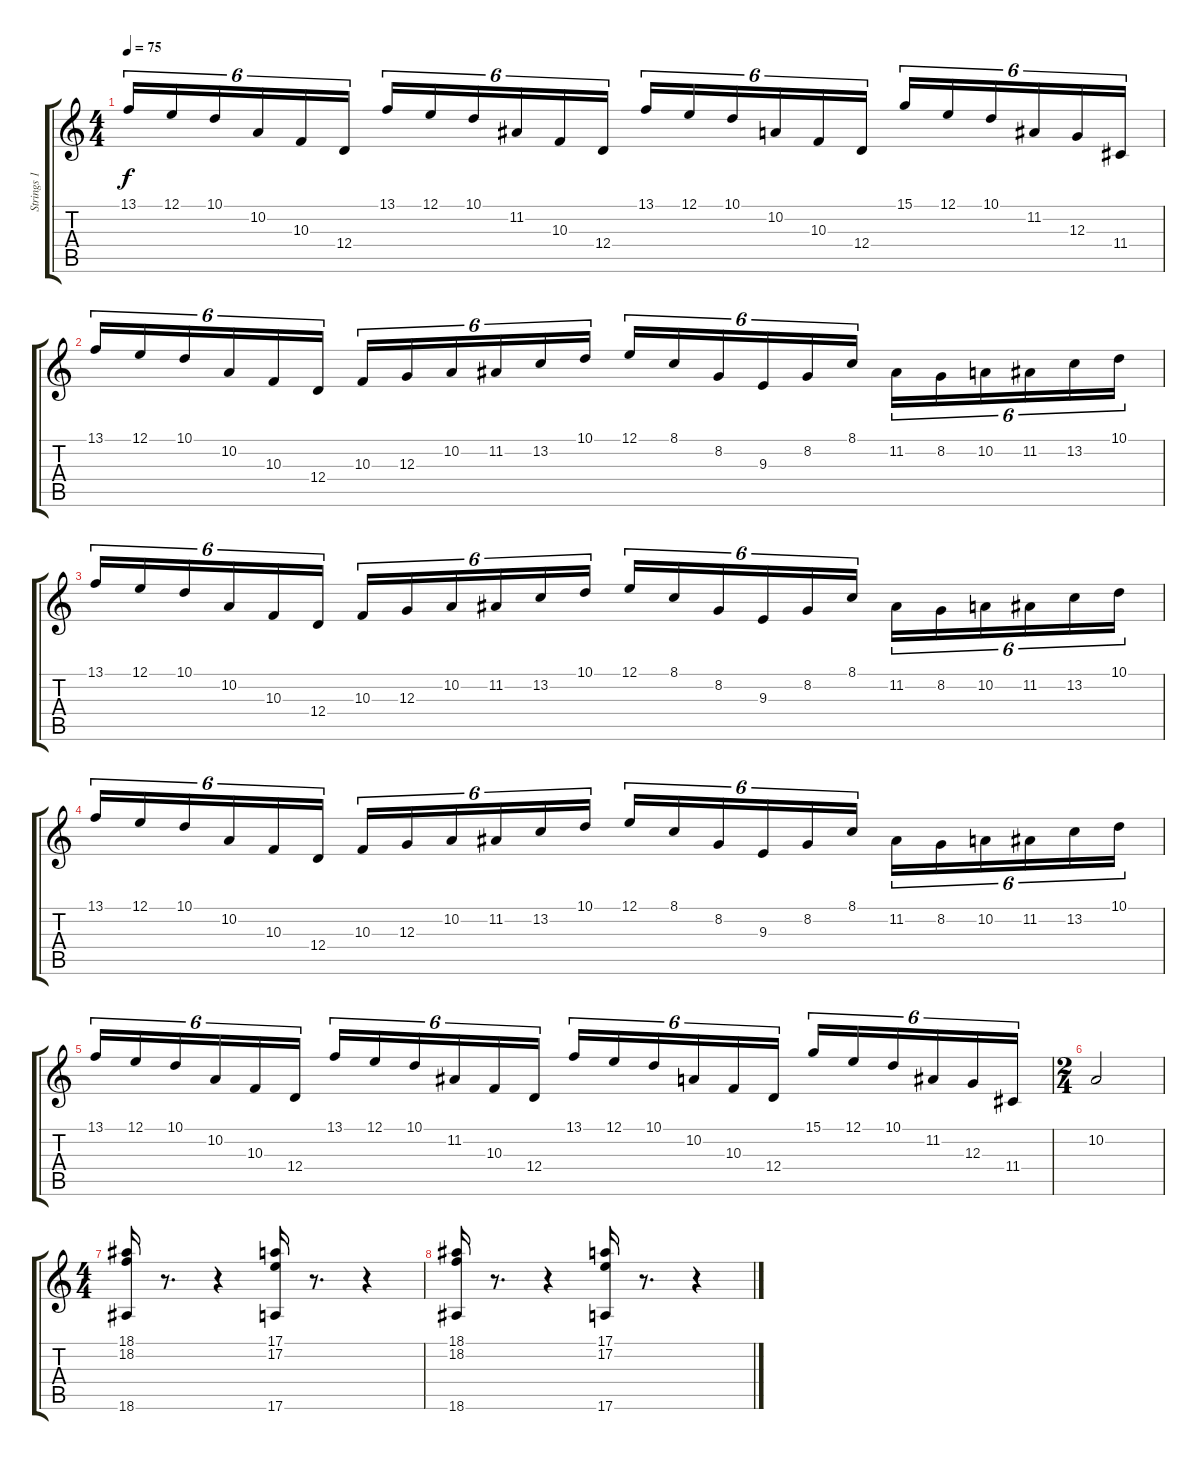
\track ("Strings 1" "Strings 1") {instrument stringensemble1}
\staff {score tabs}
\tuning (E4 B3 G3 D3 A2 E2) {hide}
\ts (4 4)
\tempo 75
\clef g2
\ks c
13.1.16{tu (6 4) dy f} 12.1.16{tu (6 4)} 10.1.16{tu (6 4)} 10.2.16{tu (6 4)} 10.3.16{tu (6 4)} 12.4.16{tu (6 4)} 13.1.16{tu (6 4)} 12.1.16{tu (6 4)} 10.1.16{tu (6 4)} 11.2.16{tu (6 4)} 10.3.16{tu (6 4)} 12.4.16{tu (6 4)} 13.1.16{tu (6 4)} 12.1.16{tu (6 4)} 10.1.16{tu (6 4)} 10.2.16{tu (6 4)} 10.3.16{tu (6 4)} 12.4.16{tu (6 4)} 15.1.16{tu (6 4)} 12.1.16{tu (6 4)} 10.1.16{tu (6 4)} 11.2.16{tu (6 4)} 12.3.16{tu (6 4)} 11.4.16{tu (6 4)} |
13.1.16{tu (6 4)} 12.1.16{tu (6 4)} 10.1.16{tu (6 4)} 10.2.16{tu (6 4)} 10.3.16{tu (6 4)} 12.4.16{tu (6 4)} 10.3.16{tu (6 4)} 12.3.16{tu (6 4)} 10.2.16{tu (6 4)} 11.2.16{tu (6 4)} 13.2.16{tu (6 4)} 10.1.16{tu (6 4)} 12.1.16{tu (6 4)} 8.1.16{tu (6 4)} 8.2.16{tu (6 4)} 9.3.16{tu (6 4)} 8.2.16{tu (6 4)} 8.1.16{tu (6 4)} 11.2.16{tu (6 4)} 8.2.16{tu (6 4)} 10.2.16{tu (6 4)} 11.2.16{tu (6 4)} 13.2.16{tu (6 4)} 10.1.16{tu (6 4)} |
13.1.16{tu (6 4)} 12.1.16{tu (6 4)} 10.1.16{tu (6 4)} 10.2.16{tu (6 4)} 10.3.16{tu (6 4)} 12.4.16{tu (6 4)} 10.3.16{tu (6 4)} 12.3.16{tu (6 4)} 10.2.16{tu (6 4)} 11.2.16{tu (6 4)} 13.2.16{tu (6 4)} 10.1.16{tu (6 4)} 12.1.16{tu (6 4)} 8.1.16{tu (6 4)} 8.2.16{tu (6 4)} 9.3.16{tu (6 4)} 8.2.16{tu (6 4)} 8.1.16{tu (6 4)} 11.2.16{tu (6 4)} 8.2.16{tu (6 4)} 10.2.16{tu (6 4)} 11.2.16{tu (6 4)} 13.2.16{tu (6 4)} 10.1.16{tu (6 4)} |
13.1.16{tu (6 4)} 12.1.16{tu (6 4)} 10.1.16{tu (6 4)} 10.2.16{tu (6 4)} 10.3.16{tu (6 4)} 12.4.16{tu (6 4)} 10.3.16{tu (6 4)} 12.3.16{tu (6 4)} 10.2.16{tu (6 4)} 11.2.16{tu (6 4)} 13.2.16{tu (6 4)} 10.1.16{tu (6 4)} 12.1.16{tu (6 4)} 8.1.16{tu (6 4)} 8.2.16{tu (6 4)} 9.3.16{tu (6 4)} 8.2.16{tu (6 4)} 8.1.16{tu (6 4)} 11.2.16{tu (6 4)} 8.2.16{tu (6 4)} 10.2.16{tu (6 4)} 11.2.16{tu (6 4)} 13.2.16{tu (6 4)} 10.1.16{tu (6 4)} |
13.1.16{tu (6 4)} 12.1.16{tu (6 4)} 10.1.16{tu (6 4)} 10.2.16{tu (6 4)} 10.3.16{tu (6 4)} 12.4.16{tu (6 4)} 13.1.16{tu (6 4)} 12.1.16{tu (6 4)} 10.1.16{tu (6 4)} 11.2.16{tu (6 4)} 10.3.16{tu (6 4)} 12.4.16{tu (6 4)} 13.1.16{tu (6 4)} 12.1.16{tu (6 4)} 10.1.16{tu (6 4)} 10.2.16{tu (6 4)} 10.3.16{tu (6 4)} 12.4.16{tu (6 4)} 15.1.16{tu (6 4)} 12.1.16{tu (6 4)} 10.1.16{tu (6 4)} 11.2.16{tu (6 4)} 12.3.16{tu (6 4)} 11.4.16{tu (6 4)} |
\ts (2 4)
10.2.2 |
\ts (4 4)
(18.1 18.2 18.6).16 r.8{d} r.4 (17.1 17.2 17.6).16 r.8{d} r.4 |
(18.1 18.2 18.6).16 r.8{d} r.4 (17.1 17.2 17.6).16 r.8{d} r.4
